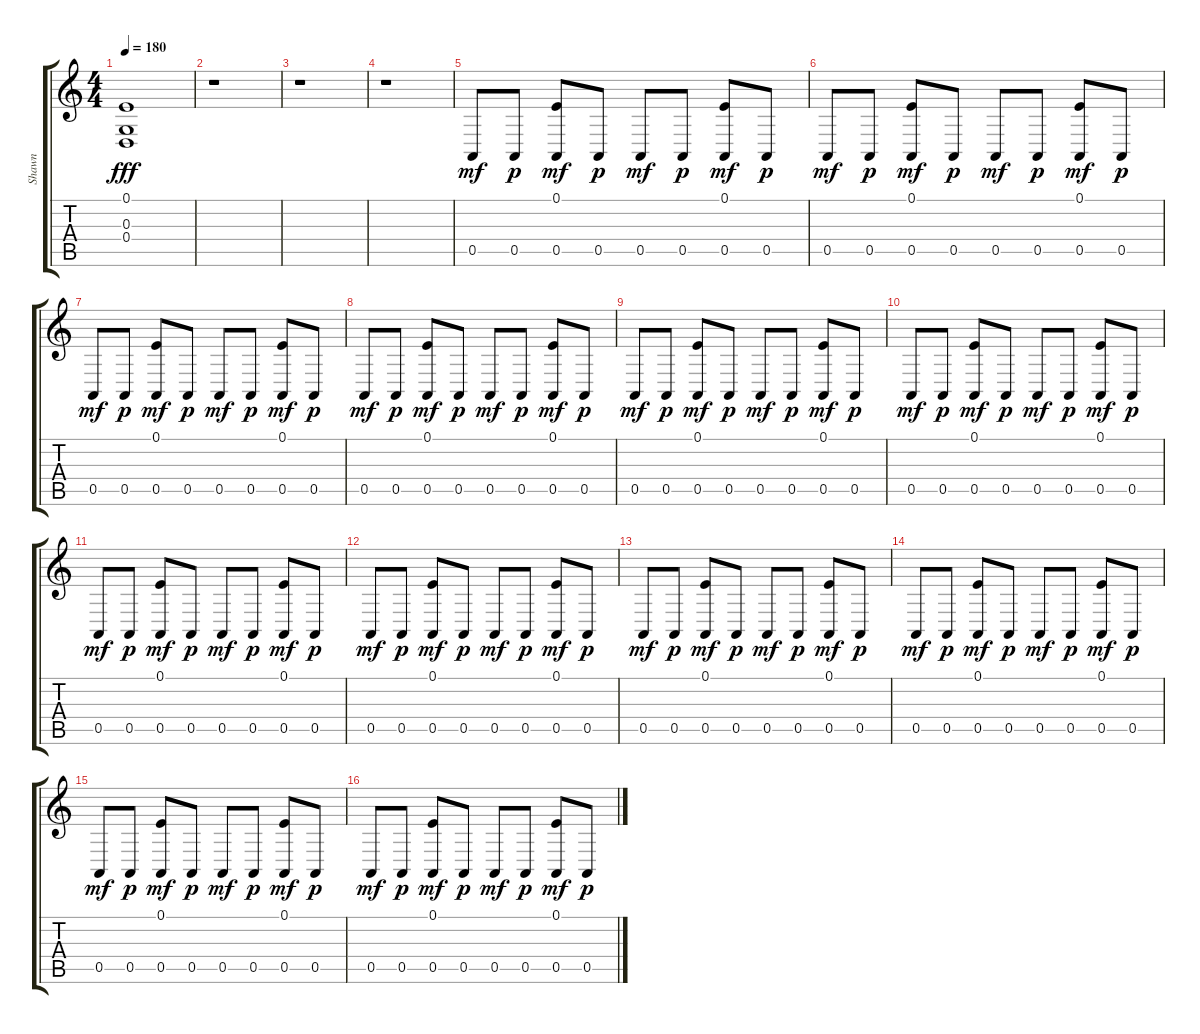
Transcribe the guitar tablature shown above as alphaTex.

\track ("Shawn" "Shawn") {instrument melodictom}
\staff {score tabs}
\tuning (E4 B3 G3 D3 A2 E2) {hide}
\ts (4 4)
\tempo 180
\clef g2
\ks c
(0.1 0.3 0.4).1{dy fff} |
r.1 |
r.1 |
r.1 |
0.5.8{dy mf} 0.5.8{dy p} (0.1 0.5).8{dy mf} 0.5.8{dy p} 0.5.8{dy mf} 0.5.8{dy p} (0.1 0.5).8{dy mf} 0.5.8{dy p} |
0.5.8{dy mf} 0.5.8{dy p} (0.1 0.5).8{dy mf} 0.5.8{dy p} 0.5.8{dy mf} 0.5.8{dy p} (0.1 0.5).8{dy mf} 0.5.8{dy p} |
0.5.8{dy mf} 0.5.8{dy p} (0.1 0.5).8{dy mf} 0.5.8{dy p} 0.5.8{dy mf} 0.5.8{dy p} (0.1 0.5).8{dy mf} 0.5.8{dy p} |
0.5.8{dy mf} 0.5.8{dy p} (0.1 0.5).8{dy mf} 0.5.8{dy p} 0.5.8{dy mf} 0.5.8{dy p} (0.1 0.5).8{dy mf} 0.5.8{dy p} |
0.5.8{dy mf} 0.5.8{dy p} (0.1 0.5).8{dy mf} 0.5.8{dy p} 0.5.8{dy mf} 0.5.8{dy p} (0.1 0.5).8{dy mf} 0.5.8{dy p} |
0.5.8{dy mf} 0.5.8{dy p} (0.1 0.5).8{dy mf} 0.5.8{dy p} 0.5.8{dy mf} 0.5.8{dy p} (0.1 0.5).8{dy mf} 0.5.8{dy p} |
0.5.8{dy mf} 0.5.8{dy p} (0.1 0.5).8{dy mf} 0.5.8{dy p} 0.5.8{dy mf} 0.5.8{dy p} (0.1 0.5).8{dy mf} 0.5.8{dy p} |
0.5.8{dy mf} 0.5.8{dy p} (0.1 0.5).8{dy mf} 0.5.8{dy p} 0.5.8{dy mf} 0.5.8{dy p} (0.1 0.5).8{dy mf} 0.5.8{dy p} |
0.5.8{dy mf} 0.5.8{dy p} (0.1 0.5).8{dy mf} 0.5.8{dy p} 0.5.8{dy mf} 0.5.8{dy p} (0.1 0.5).8{dy mf} 0.5.8{dy p} |
0.5.8{dy mf} 0.5.8{dy p} (0.1 0.5).8{dy mf} 0.5.8{dy p} 0.5.8{dy mf} 0.5.8{dy p} (0.1 0.5).8{dy mf} 0.5.8{dy p} |
0.5.8{dy mf} 0.5.8{dy p} (0.1 0.5).8{dy mf} 0.5.8{dy p} 0.5.8{dy mf} 0.5.8{dy p} (0.1 0.5).8{dy mf} 0.5.8{dy p} |
0.5.8{dy mf} 0.5.8{dy p} (0.1 0.5).8{dy mf} 0.5.8{dy p} 0.5.8{dy mf} 0.5.8{dy p} (0.1 0.5).8{dy mf} 0.5.8{dy p}
